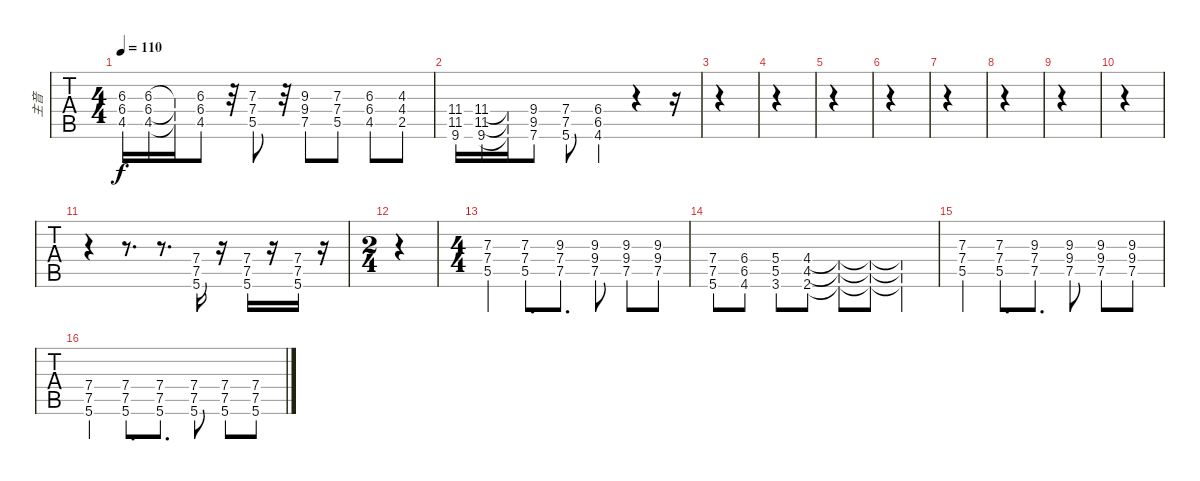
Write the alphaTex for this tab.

\track ("主音" "主音") {instrument distortionguitar}
\staff {tabs}
\tuning (E4 B3 G3 D3 A2 E2) {hide}
\ts (4 4)
\tempo 110
\clef g2
\ks c
(6.3 6.4 4.5).16{dy f} (6.3 6.4 4.5).16 (6.3{t} 6.4{t} 4.5{t}).16 (6.3 6.4 4.5).8 r.32 (7.3 7.4 5.5).8 r.32 (9.3 9.4 7.5).8 (7.3 7.4 5.5).8 (6.3 6.4 4.5).8 (4.3 4.4 2.5).8 |
(11.4 11.5 9.6).16 (11.4 11.5 9.6).16 (11.4{t} 11.5{t} 9.6{t}).16 (9.4 9.5 7.6).8 (7.4 7.5 5.6).8 (6.4 6.5 4.6).4 r.4 r.16 |
|
|
|
|
|
|
|
|
r.4 r.8{d} r.8{d} (7.4 7.5 5.6).16 r.16 (7.4 7.5 5.6).16 r.16 (7.4 7.5 5.6).16 r.16 |
\ts (2 4)
|
\ts (4 4)
(7.3 7.4 5.5).4 (7.3 7.4 5.5).8{d} (9.3 7.4 7.5).8{d} (9.3 9.4 7.5).8 (9.3 9.4 7.5).8 (9.3 9.4 7.5).8 |
(7.4 7.5 5.6).8 (6.4 6.5 4.6).8 (5.4 5.5 3.6).8 (4.4 4.5 2.6).8 (4.4{t} 4.5{t} 2.6{t}).8 (4.4{t} 4.5{t} 2.6{t}).8 (4.4{t} 4.5{t} 2.6{t}).4 |
(7.3 7.4 5.5).4 (7.3 7.4 5.5).8{d} (9.3 7.4 7.5).8{d} (9.3 9.4 7.5).8 (9.3 9.4 7.5).8 (9.3 9.4 7.5).8 |
(7.4 7.5 5.6).4 (7.4 7.5 5.6).8{d} (7.4 7.5 5.6).8{d} (7.4 7.5 5.6).8 (7.4 7.5 5.6).8 (7.4 7.5 5.6).8
